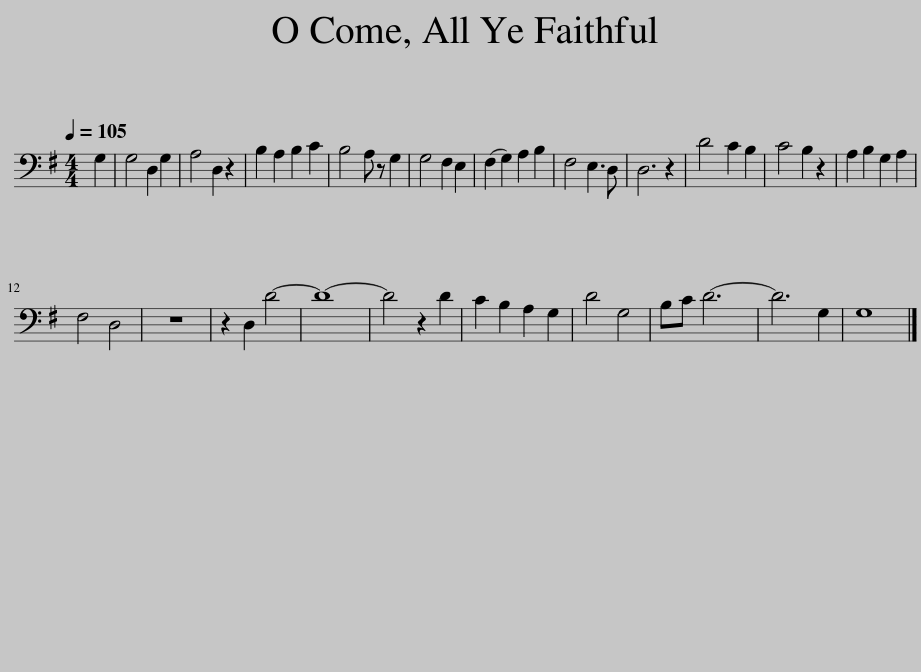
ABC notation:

X:1
L:1/8
Q:1/4=105
M:4/4
I:linebreak $
K:G
V:1 bass
V:1
 G,2 | G,4 D,2 G,2 | A,4 D,2 z2 | B,2 A,2 B,2 C2 | B,4 A, z G,2 | %5
 G,4 F,2 E,2 | (F,2 G,2) A,2 B,2 | F,4 E,3 D, | D,6 z2 | D4 C2 B,2 | %10
 C4 B,2 z2 | A,2 B,2 G,2 A,2 |$ F,4 D,4 | z8 | z2 D,2 D4- | %15
 D8- | D4 z2 D2 | C2 B,2 A,2 G,2 | D4 G,4 | B,C D6- | %20
 D6 G,2 | G,8 |] %22
